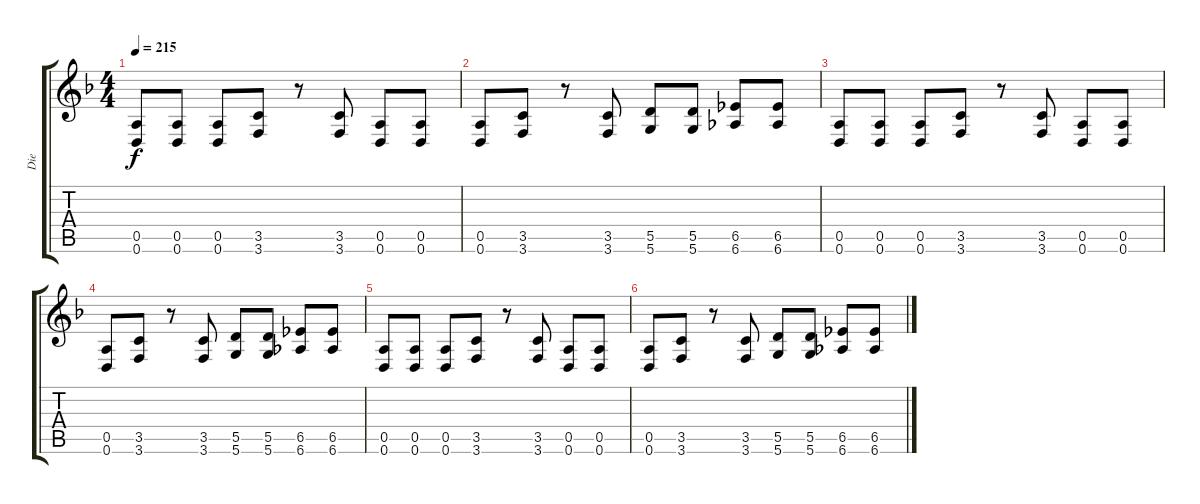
\track ("Die" "Die") {instrument distortionguitar}
\staff {score tabs}
\tuning (E4 B3 G3 D3 A2 D2) {hide}
\ts (4 4)
\tempo 215
\clef g2
\ks f
(0.5 0.6).8{dy f} (0.5 0.6).8 (0.5 0.6).8 (3.5 3.6).8 r.8 (3.5 3.6).8 (0.5 0.6).8 (0.5 0.6).8 |
(0.5 0.6).8 (3.5 3.6).8 r.8 (3.5 3.6).8 (5.5 5.6).8 (5.5 5.6).8 (6.5 6.6).8 (6.5 6.6).8 |
(0.5 0.6).8 (0.5 0.6).8 (0.5 0.6).8 (3.5 3.6).8 r.8 (3.5 3.6).8 (0.5 0.6).8 (0.5 0.6).8 |
(0.5 0.6).8 (3.5 3.6).8 r.8 (3.5 3.6).8 (5.5 5.6).8 (5.5 5.6).8 (6.5 6.6).8 (6.5 6.6).8 |
(0.5 0.6).8 (0.5 0.6).8 (0.5 0.6).8 (3.5 3.6).8 r.8 (3.5 3.6).8 (0.5 0.6).8 (0.5 0.6).8 |
(0.5 0.6).8 (3.5 3.6).8 r.8 (3.5 3.6).8 (5.5 5.6).8 (5.5 5.6).8 (6.5 6.6).8 (6.5 6.6).8
